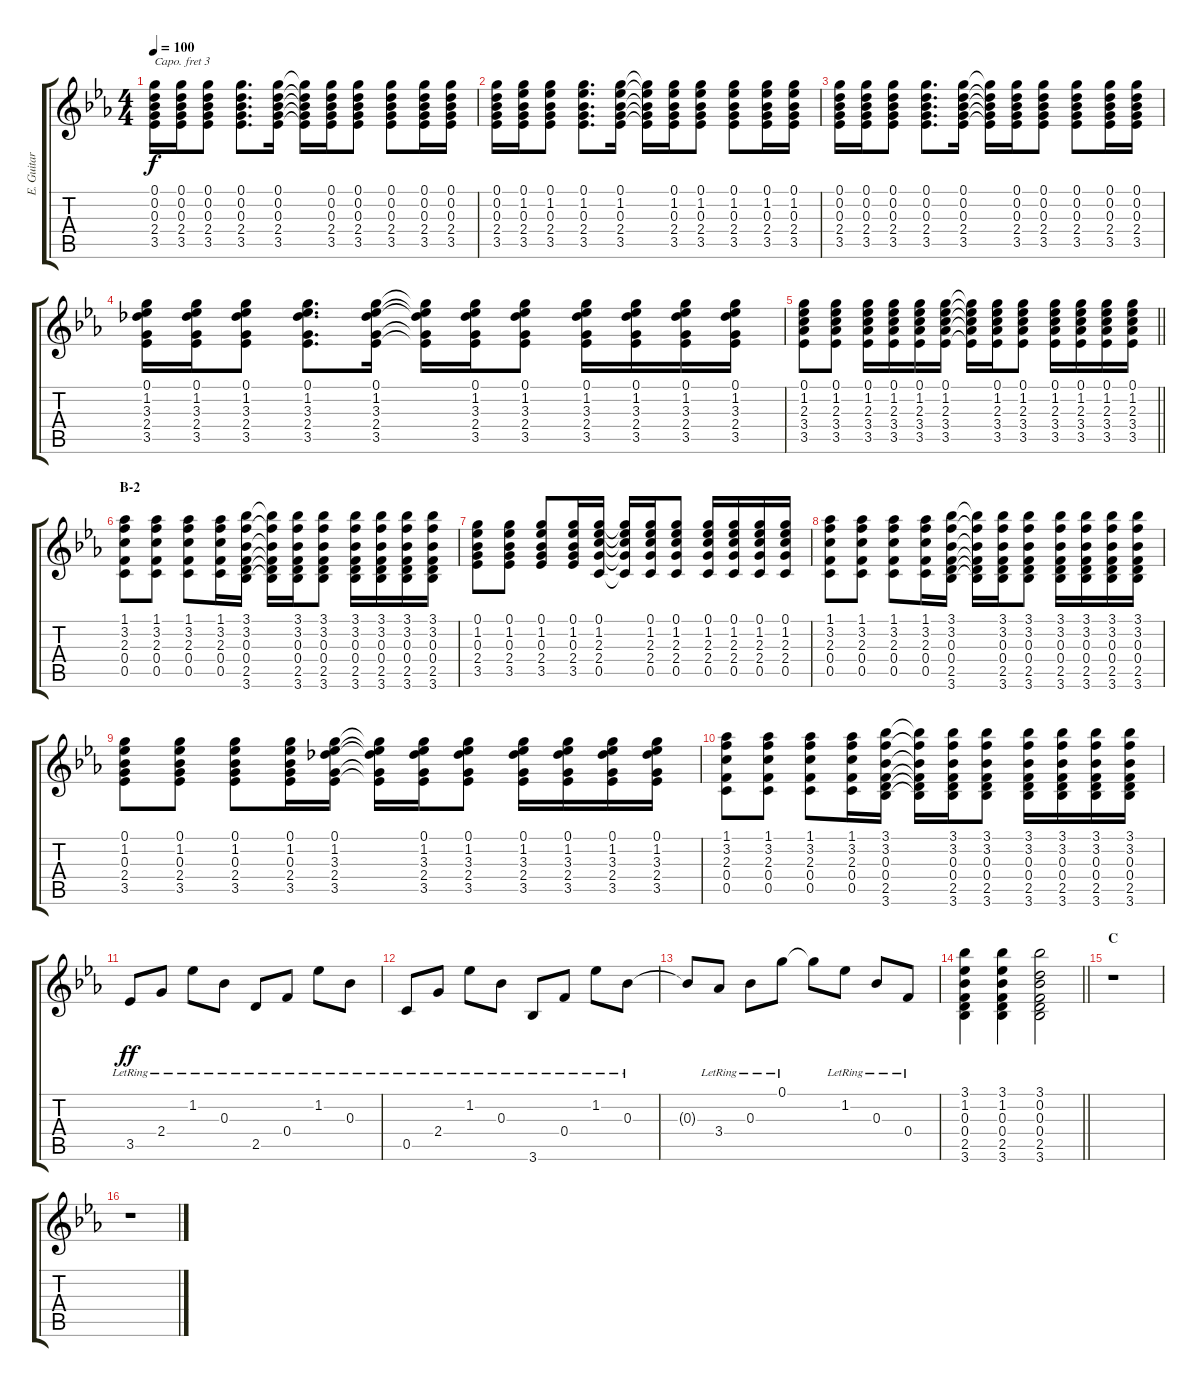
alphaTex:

\track ("E. Guitar I" "E. Guitar ") {instrument electricguitarjazz}
\staff {score tabs}
\capo 3
\tuning (E4 B3 G3 D3 A2 E2) {hide}
\ts (4 4)
\tempo 100
\clef g2
\ks eb
(0.1 0.2 0.3 2.4 3.5).16{dy f} (0.1 0.2 0.3 2.4 3.5).16 (0.1 0.2 0.3 2.4 3.5).8 (0.1 0.2 0.3 2.4 3.5).8{d} (0.1 0.2 0.3 2.4 3.5).16 (0.1{t} 0.2{t} 0.3{t} 2.4{t} 3.5{t}).16 (0.1 0.2 0.3 2.4 3.5).16 (0.1 0.2 0.3 2.4 3.5).8 (0.1 0.2 0.3 2.4 3.5).8 (0.1 0.2 0.3 2.4 3.5).16 (0.1 0.2 0.3 2.4 3.5).16 |
(0.1 0.2 0.3 2.4 3.5).16 (0.1 1.2 0.3 2.4 3.5).16 (0.1 1.2 0.3 2.4 3.5).8 (0.1 1.2 0.3 2.4 3.5).8{d} (0.1 1.2 0.3 2.4 3.5).16 (0.1{t} 1.2{t} 0.3{t} 2.4{t} 3.5{t}).16 (0.1 1.2 0.3 2.4 3.5).16 (0.1 1.2 0.3 2.4 3.5).8 (0.1 1.2 0.3 2.4 3.5).8 (0.1 1.2 0.3 2.4 3.5).16 (0.1 1.2 0.3 2.4 3.5).16 |
(0.1 0.2 0.3 2.4 3.5).16 (0.1 0.2 0.3 2.4 3.5).16 (0.1 0.2 0.3 2.4 3.5).8 (0.1 0.2 0.3 2.4 3.5).8{d} (0.1 0.2 0.3 2.4 3.5).16 (0.1{t} 0.2{t} 0.3{t} 2.4{t} 3.5{t}).16 (0.1 0.2 0.3 2.4 3.5).16 (0.1 0.2 0.3 2.4 3.5).8 (0.1 0.2 0.3 2.4 3.5).8 (0.1 0.2 0.3 2.4 3.5).16 (0.1 0.2 0.3 2.4 3.5).16 |
(0.1 1.2 3.3 2.4 3.5).16 (0.1 1.2 3.3 2.4 3.5).16 (0.1 1.2 3.3 2.4 3.5).8 (0.1 1.2 3.3 2.4 3.5).8{d} (0.1 1.2 3.3 2.4 3.5).16 (0.1{t} 1.2{t} 3.3{t} 2.4{t} 3.5{t}).16 (0.1 1.2 3.3 2.4 3.5).16 (0.1 1.2 3.3 2.4 3.5).8 (0.1 1.2 3.3 2.4 3.5).16 (0.1 1.2 3.3 2.4 3.5).16 (0.1 1.2 3.3 2.4 3.5).16 (0.1 1.2 3.3 2.4 3.5).16 |
\barLineRight lightlight
(0.1 1.2 2.3 3.4 3.5).8 (0.1 1.2 2.3 3.4 3.5).8 (0.1 1.2 2.3 3.4 3.5).16 (0.1 1.2 2.3 3.4 3.5).16 (0.1 1.2 2.3 3.4 3.5).16 (0.1 1.2 2.3 3.4 3.5).16 (0.1{t} 1.2{t} 2.3{t} 3.4{t} 3.5{t}).16 (0.1 1.2 2.3 3.4 3.5).16 (0.1 1.2 2.3 3.4 3.5).8 (0.1 1.2 2.3 3.4 3.5).16 (0.1 1.2 2.3 3.4 3.5).16 (0.1 1.2 2.3 3.4 3.5).16 (0.1 1.2 2.3 3.4 3.5).16 |
\section ("" "B-2")
(1.1 3.2 2.3 0.4 0.5).8 (1.1 3.2 2.3 0.4 0.5).8 (1.1 3.2 2.3 0.4 0.5).8 (1.1 3.2 2.3 0.4 0.5).16 (3.1 3.2 0.3 0.4 2.5 3.6).16 (3.1{t} 3.2{t} 0.3{t} 0.4{t} 2.5{t} 3.6{t}).16 (3.1 3.2 0.3 0.4 2.5 3.6).16 (3.1 3.2 0.3 0.4 2.5 3.6).8 (3.1 3.2 0.3 0.4 2.5 3.6).16 (3.1 3.2 0.3 0.4 2.5 3.6).16 (3.1 3.2 0.3 0.4 2.5 3.6).16 (3.1 3.2 0.3 0.4 2.5 3.6).16 |
(0.1 1.2 0.3 2.4 3.5).8 (0.1 1.2 0.3 2.4 3.5).8 (0.1 1.2 0.3 2.4 3.5).8 (0.1 1.2 0.3 2.4 3.5).16 (0.1 1.2 2.3 2.4 0.5).16 (0.1{t} 1.2{t} 2.3{t} 2.4{t} 0.5{t}).16 (0.1 1.2 2.3 2.4 0.5).16 (0.1 1.2 2.3 2.4 0.5).8 (0.1 1.2 2.3 2.4 0.5).16 (0.1 1.2 2.3 2.4 0.5).16 (0.1 1.2 2.3 2.4 0.5).16 (0.1 1.2 2.3 2.4 0.5).16 |
(1.1 3.2 2.3 0.4 0.5).8 (1.1 3.2 2.3 0.4 0.5).8 (1.1 3.2 2.3 0.4 0.5).8 (1.1 3.2 2.3 0.4 0.5).16 (3.1 3.2 0.3 0.4 2.5 3.6).16 (3.1{t} 3.2{t} 0.3{t} 0.4{t} 2.5{t} 3.6{t}).16 (3.1 3.2 0.3 0.4 2.5 3.6).16 (3.1 3.2 0.3 0.4 2.5 3.6).8 (3.1 3.2 0.3 0.4 2.5 3.6).16 (3.1 3.2 0.3 0.4 2.5 3.6).16 (3.1 3.2 0.3 0.4 2.5 3.6).16 (3.1 3.2 0.3 0.4 2.5 3.6).16 |
(0.1 1.2 0.3 2.4 3.5).8 (0.1 1.2 0.3 2.4 3.5).8 (0.1 1.2 0.3 2.4 3.5).8 (0.1 1.2 0.3 2.4 3.5).16 (0.1 1.2 3.3 2.4 3.5).16 (0.1{t} 1.2{t} 3.3{t} 2.4{t} 3.5{t}).16 (0.1 1.2 3.3 2.4 3.5).16 (0.1 1.2 3.3 2.4 3.5).8 (0.1 1.2 3.3 2.4 3.5).16 (0.1 1.2 3.3 2.4 3.5).16 (0.1 1.2 3.3 2.4 3.5).16 (0.1 1.2 3.3 2.4 3.5).16 |
(1.1 3.2 2.3 0.4 0.5).8 (1.1 3.2 2.3 0.4 0.5).8 (1.1 3.2 2.3 0.4 0.5).8 (1.1 3.2 2.3 0.4 0.5).16 (3.1 3.2 0.3 0.4 2.5 3.6).16 (3.1{t} 3.2{t} 0.3{t} 0.4{t} 2.5{t} 3.6{t}).16 (3.1 3.2 0.3 0.4 2.5 3.6).16 (3.1 3.2 0.3 0.4 2.5 3.6).8 (3.1 3.2 0.3 0.4 2.5 3.6).16 (3.1 3.2 0.3 0.4 2.5 3.6).16 (3.1 3.2 0.3 0.4 2.5 3.6).16 (3.1 3.2 0.3 0.4 2.5 3.6).16 |
3.5{lr}.8{dy ff} 2.4{lr}.8 1.2{lr}.8 0.3{lr}.8 2.5{lr}.8 0.4{lr}.8 1.2{lr}.8 0.3{lr}.8 |
0.5{lr}.8 2.4{lr}.8 1.2{lr}.8 0.3{lr}.8 3.6{lr}.8 0.4{lr}.8 1.2{lr}.8 0.3{lr}.8 |
0.3{t}.8 3.4{lr}.8 0.3{lr}.8 0.1{lr}.8 0.1{t}.8 1.2{lr}.8 0.3{lr}.8 0.4{lr}.8 |
\barLineRight lightlight
(3.1 1.2 0.3 0.4 2.5 3.6).4 (3.1 1.2 0.3 0.4 2.5 3.6).4 (3.1 0.2 0.3 0.4 2.5 3.6).2 |
\section ("" "C")
r.1 |
r.1
